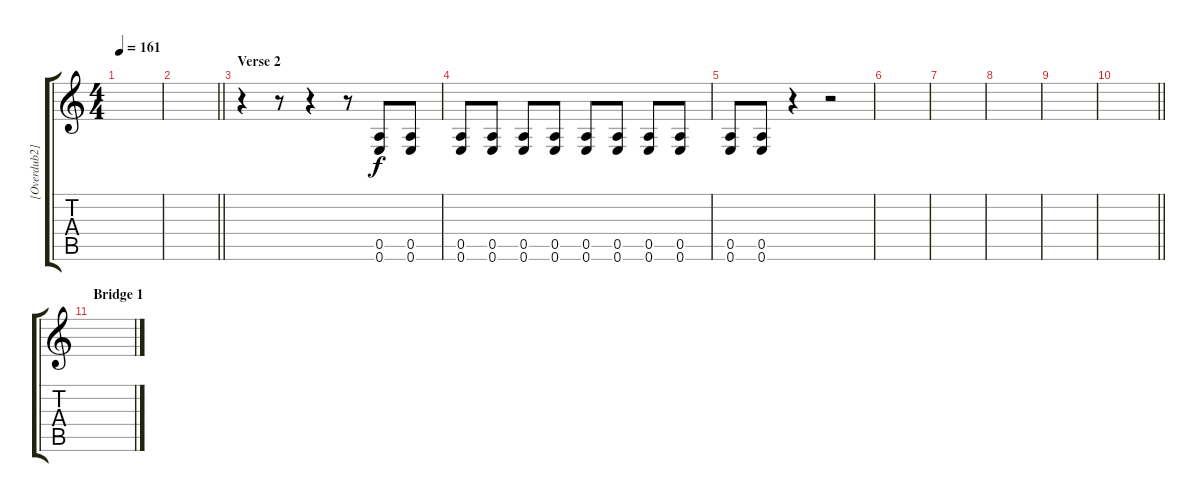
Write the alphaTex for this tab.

\track ("[Overdub2]" "[Overdub2]") {instrument distortionguitar}
\staff {score tabs}
\tuning (E4 B3 G3 D3 A2 E2) {hide}
\ts (4 4)
\tempo 161
\clef g2
\ks c
|
\barLineRight lightlight
|
\section ("" "Verse 2")
r.4{volume 12 balance 16 instrument gunshot} r.8 r.4 r.8 (0.5 0.6).8 (0.5 0.6).8{volume 11} |
(0.5 0.6).8{volume 10} (0.5 0.6).8{volume 9} (0.5 0.6).8{volume 8} (0.5 0.6).8{volume 7} (0.5 0.6).8{volume 6} (0.5 0.6).8{volume 5} (0.5 0.6).8{volume 4} (0.5 0.6).8{volume 3} |
(0.5 0.6).8{volume 2} (0.5 0.6).8{volume 1} r.4 r.2 |
|
|
|
|
\barLineRight lightlight
|
\section ("" "Bridge 1")
